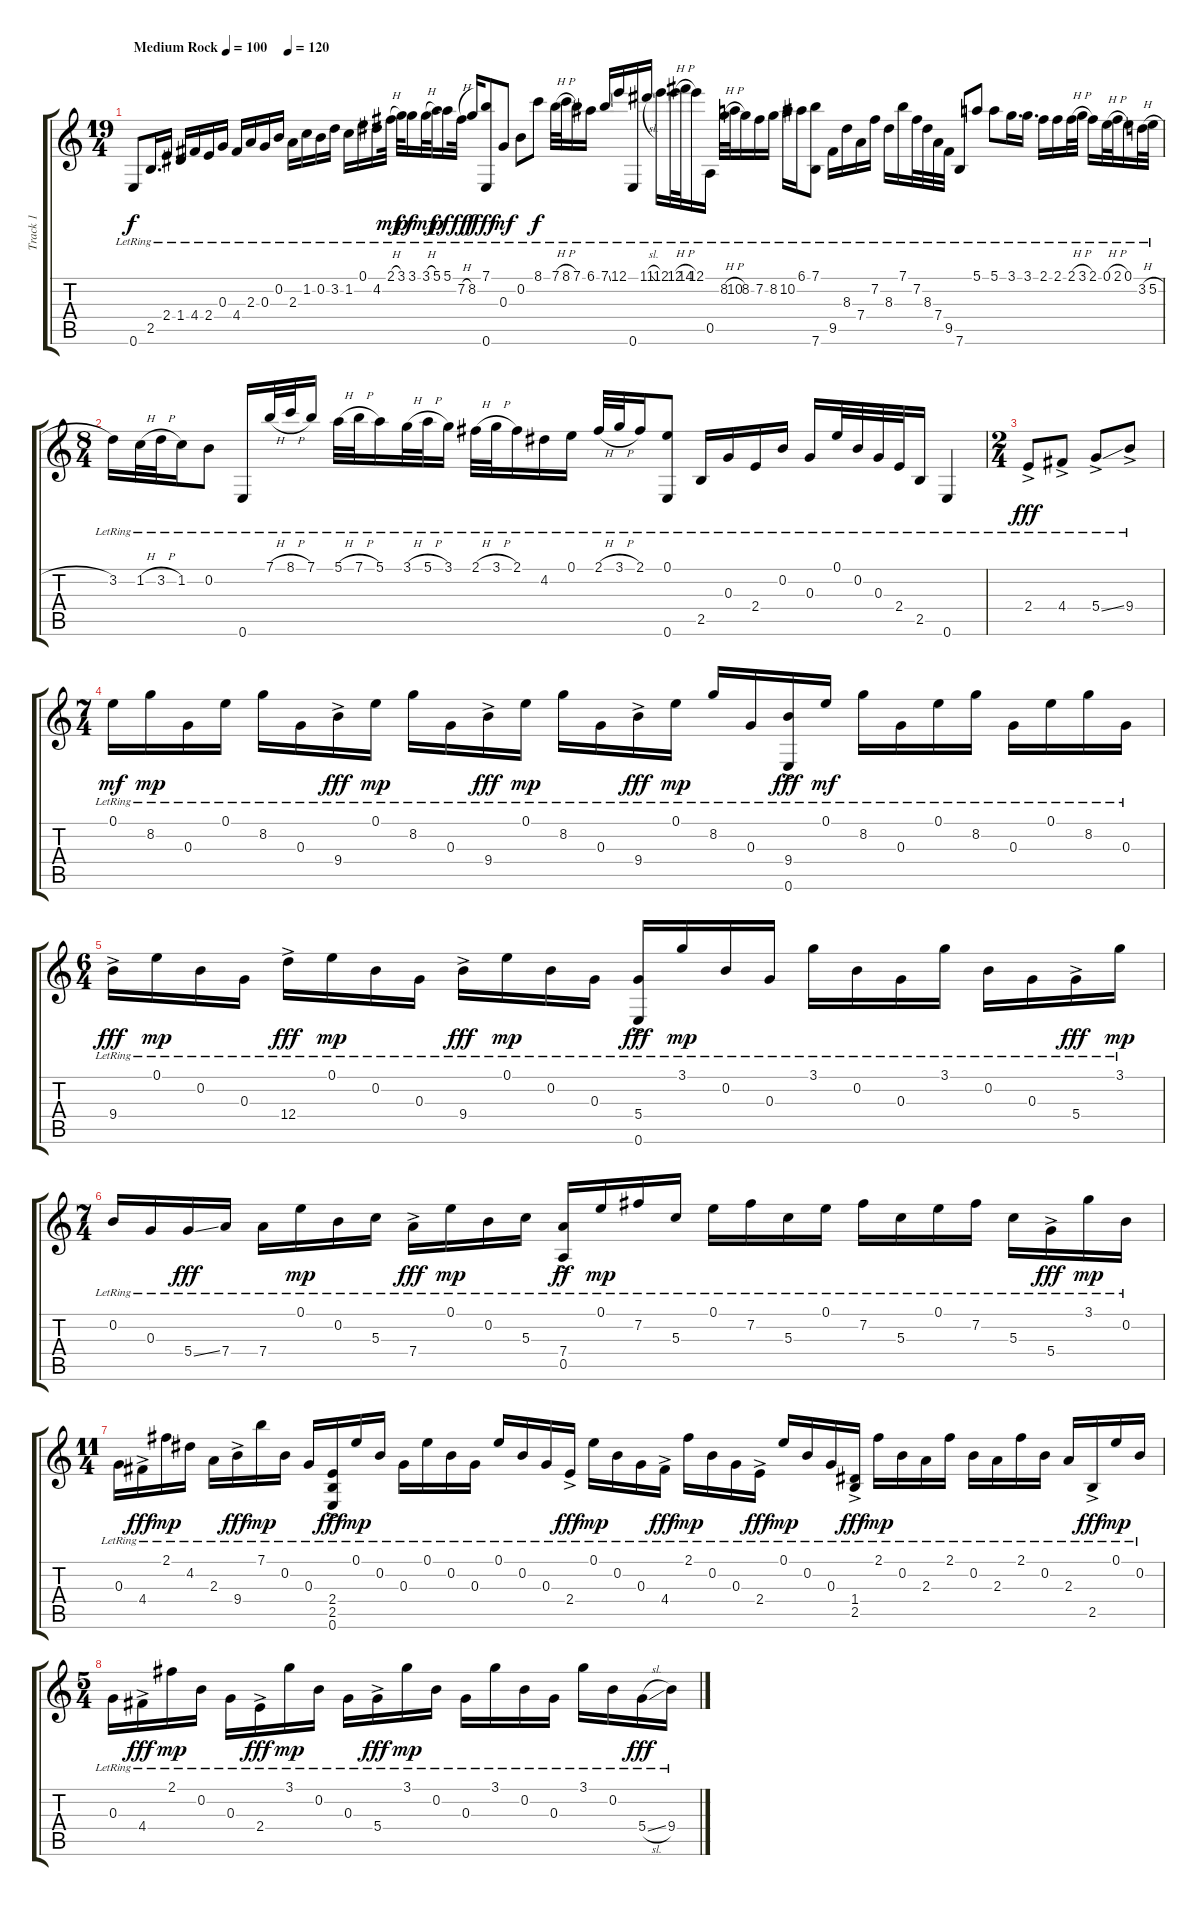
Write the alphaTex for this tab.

\track ("Track 1" "Track 1") {instrument acousticguitarsteel}
\staff {score tabs}
\tuning (E4 B3 G3 D3 A2 E2) {hide}
\ts (19 4)
\tempo (100 "Medium Rock")
\tempo 90
\tempo (120 0.1513157894736842)
\tempo (100 "Medium Rock")
\clef g2
\ks c
0.6{lr}.8{dy f instrument acousticguitarsteel} 2.5{lr}.16{d} 2.4{lr}.16 1.4{lr}.16 4.4{lr}.16 2.4{lr}.16 0.3{lr}.16 4.4{lr}.16 2.3{lr}.16 0.3{lr}.16 0.2{lr}.16 2.3{lr}.16 1.2{lr}.16 0.2{lr}.16 3.2{lr}.16 1.2{lr}.16 0.1{lr}.16 4.2{lr}.16 2.1{h lr}.32{dy mf} 3.1{lr}.32{dy p} 3.1{lr}.16{dy f} 3.1{h lr}.32{dy mf} 5.1{lr}.32{dy p} 5.1{lr}.16{dy f} 7.2{h lr}.32{dy ff} 8.2{lr}.16{dy f} (7.1{lr} 0.6{lr}).8{dy fff} 0.3{lr}.8{dy mf} 0.2{lr}.8 8.1{lr}.8{dy f} 7.1{h lr}.32 8.1{h lr}.32 7.1{lr}.16 6.1{lr}.16 7.1{ss lr}.16 12.1{lr}.16 0.6{lr}.16 11.1{sl lr}.16 12.1{lr}.16 12.1{h lr}.32 14.1{h lr}.32 12.1{lr}.16 0.5{lr}.16 8.2{h lr}.32 10.2{h lr}.32 8.2{lr}.16 7.2{lr}.16 8.2{lr}.16 10.2{lr}.16 6.1{lr}.16 (7.1{lr} 7.6{lr}).8 9.5{lr}.16 8.3{lr}.16 7.4{lr}.16 7.2{lr}.16 8.3{lr}.16 7.1{lr}.16 7.2{lr}.32 8.3{lr}.32 7.4{lr}.32 9.5{lr}.32 7.6{lr}.8 5.1{lr}.8 5.1{lr}.8 3.1{lr}.16{d} 3.1{lr}.16{d} 2.1{lr}.16 2.1{lr}.16 2.1{h lr}.32 3.1{h lr}.32 2.1{lr}.16 0.1{h lr}.32 2.1{h lr}.32 0.1{lr}.16 3.2{h lr}.32 5.2{h lr}.32 |
\ts (8 4)
3.2{lr}.16 1.2{h lr}.32 3.2{h lr}.32 1.2{lr}.16 0.2{lr}.8 0.6{lr}.16 7.1{h lr}.32 8.1{h lr}.32 7.1{lr}.16 5.1{h lr}.32 7.1{h lr}.32 5.1{lr}.16 3.1{h lr}.32 5.1{h lr}.32 3.1{lr}.16 2.1{h lr}.32 3.1{h lr}.32 2.1{lr}.16 4.2{lr}.16 0.1{lr}.16 2.1{h lr}.32 3.1{h lr}.32 2.1{lr}.16 (0.1{lr} 0.6{lr}).8 2.5{lr}.16 0.3{lr}.16 2.4{lr}.16 0.2{lr}.16 0.3{lr}.16 0.1{lr}.32 0.2{lr}.32 0.3{lr}.32 2.4{lr}.32 2.5{lr}.16 0.6{lr}.4 |
\ts (2 4)
2.4{ac lr}.8{dy fff} 4.4{ac lr}.8 5.4{ss ac lr}.8 9.4{ac lr}.8 |
\ts (7 4)
0.1{lr}.16{dy mf} 8.2{lr}.16{dy mp} 0.3{lr}.16 0.1{lr}.16 8.2{lr}.16 0.3{lr}.16 9.4{ac lr}.16{dy fff} 0.1{lr}.16{dy mp} 8.2{lr}.16 0.3{lr}.16 9.4{ac lr}.16{dy fff} 0.1{lr}.16{dy mp} 8.2{lr}.16 0.3{lr}.16 9.4{ac lr}.16{dy fff} 0.1{lr}.16{dy mp} 8.2{lr}.16 0.3{lr}.16 (9.4{ac lr} 0.6{lr}).16{dy fff} 0.1{lr}.16{dy mf} 8.2{lr}.16 0.3{lr}.16 0.1{lr}.16 8.2{lr}.16 0.3{lr}.16 0.1{lr}.16 8.2{lr}.16 0.3{lr}.16 |
\ts (6 4)
9.4{ac lr}.16{dy fff} 0.1{lr}.16{dy mp} 0.2{lr}.16 0.3{lr}.16 12.4{ac lr}.16{dy fff} 0.1{lr}.16{dy mp} 0.2{lr}.16 0.3{lr}.16 9.4{ac lr}.16{dy fff} 0.1{lr}.16{dy mp} 0.2{lr}.16 0.3{lr}.16 (5.4{ac lr} 0.6{lr}).16{dy fff} 3.1{lr}.16{dy mp} 0.2{lr}.16 0.3{lr}.16 3.1{lr}.16 0.2{lr}.16 0.3{lr}.16 3.1{lr}.16 0.2{lr}.16 0.3{lr}.16 5.4{ac lr}.16{dy fff} 3.1{lr}.16{dy mp} |
\ts (7 4)
0.2{lr}.16 0.3{lr}.16 5.4{ss lr}.16{dy fff} 7.4{lr}.16 7.4{lr}.16 0.1{lr}.16{dy mp} 0.2{lr}.16 5.3{lr}.16 7.4{ac lr}.16{dy fff} 0.1{lr}.16{dy mp} 0.2{lr}.16 5.3{lr}.16 (7.4{ac lr} 0.5{ac lr}).16{dy ff} 0.1{lr}.16{dy mp} 7.2{lr}.16 5.3{lr}.16 0.1{lr}.16 7.2{lr}.16 5.3{lr}.16 0.1{lr}.16 7.2{lr}.16 5.3{lr}.16 0.1{lr}.16 7.2{lr}.16 5.3{lr}.16 5.4{ac lr}.16{dy fff} 3.1{lr}.16{dy mp} 0.2{lr}.16 |
\ts (11 4)
0.3{lr}.16 4.4{ac lr}.16{dy fff} 2.1{lr}.16{dy mp} 4.2{lr}.16 2.3{lr}.16 9.4{ac lr}.16{dy fff} 7.1{lr}.16{dy mp} 0.2{lr}.16 0.3{lr}.16 (2.4{ac lr} 2.5{lr} 0.6{lr}).16{dy fff} 0.1{lr}.16{dy mp} 0.2{lr}.16 0.3{lr}.16 0.1{lr}.16 0.2{lr}.16 0.3{lr}.16 0.1{lr}.16 0.2{lr}.16 0.3{lr}.16 2.4{ac lr}.16{dy fff} 0.1{lr}.16{dy mp} 0.2{lr}.16 0.3{lr}.16 4.4{ac lr}.16{dy fff} 2.1{lr}.16{dy mp} 0.2{lr}.16 0.3{lr}.16 2.4{ac lr}.16{dy fff} 0.1{lr}.16{dy mp} 0.2{lr}.16 0.3{lr}.16 (1.4{ac lr} 2.5{lr}).16{dy fff} 2.1{lr}.16{dy mp} 0.2{lr}.16 2.3{lr}.16 2.1{lr}.16 0.2{lr}.16 2.3{lr}.16 2.1{lr}.16 0.2{lr}.16 2.3{lr}.16 2.5{ac lr}.16{dy fff} 0.1{lr}.16{dy mp} 0.2{lr}.16 |
\ts (5 4)
0.3{lr}.16 4.4{ac lr}.16{dy fff} 2.1{lr}.16{dy mp} 0.2{lr}.16 0.3{lr}.16 2.4{ac lr}.16{dy fff} 3.1{lr}.16{dy mp} 0.2{lr}.16 0.3{lr}.16 5.4{ac lr}.16{dy fff} 3.1{lr}.16{dy mp} 0.2{lr}.16 0.3{lr}.16 3.1{lr}.16 0.2{lr}.16 0.3{lr}.16 3.1{lr}.16 0.2{lr}.16 5.4{sl lr}.16{dy fff} 9.4{lr}.16
